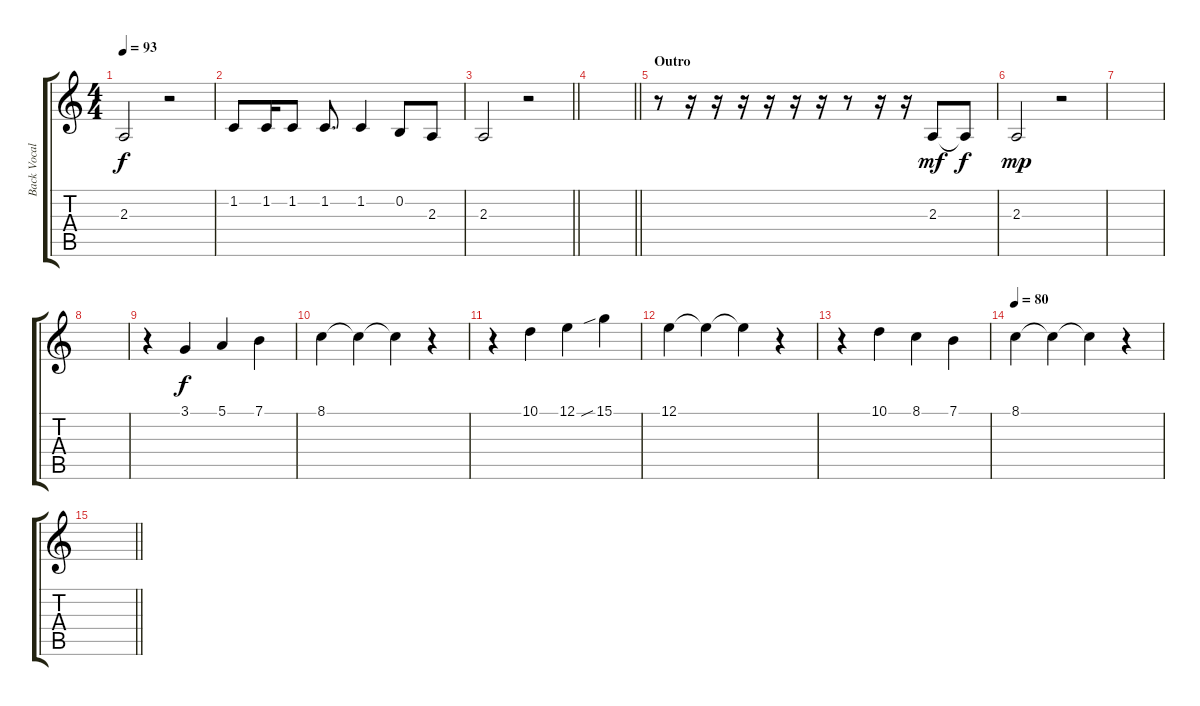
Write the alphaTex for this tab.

\track ("Back Vocal" "Back Vocal") {instrument frenchhorn}
\staff {score tabs}
\tuning (E4 B3 G3 D3 A2 E2) {hide}
\ts (4 4)
\tempo 93
\clef g2
\ks c
2.3.2{dy f} r.2 |
1.2.8 1.2.16 1.2.8 1.2.8{d} 1.2.4 0.2.8 2.3.8 |
\barLineRight lightlight
2.3.2 r.2 |
\barLineRight lightlight
|
\section ("" "Outro")
r.8 r.16 r.16 r.16 r.16 r.16 r.16 r.8 r.16 r.16 2.3.8{dy mf instrument flute} 2.3{t}.8{dy f} |
2.3.2{dy mp} r.2 |
|
|
r.4 3.1.4{dy f instrument whistle} 5.1.4 7.1.4 |
8.1.4 8.1{t}.4 8.1{t}.4 r.4 |
r.4 10.1.4 12.1.4 15.1{sib}.4 |
12.1.4 12.1{t}.4 12.1{t}.4 r.4 |
r.4 10.1.4 8.1.4 7.1.4 |
\tempo 80
8.1.4 8.1{t}.4 8.1{t}.4 r.4 |
\barLineRight lightlight
